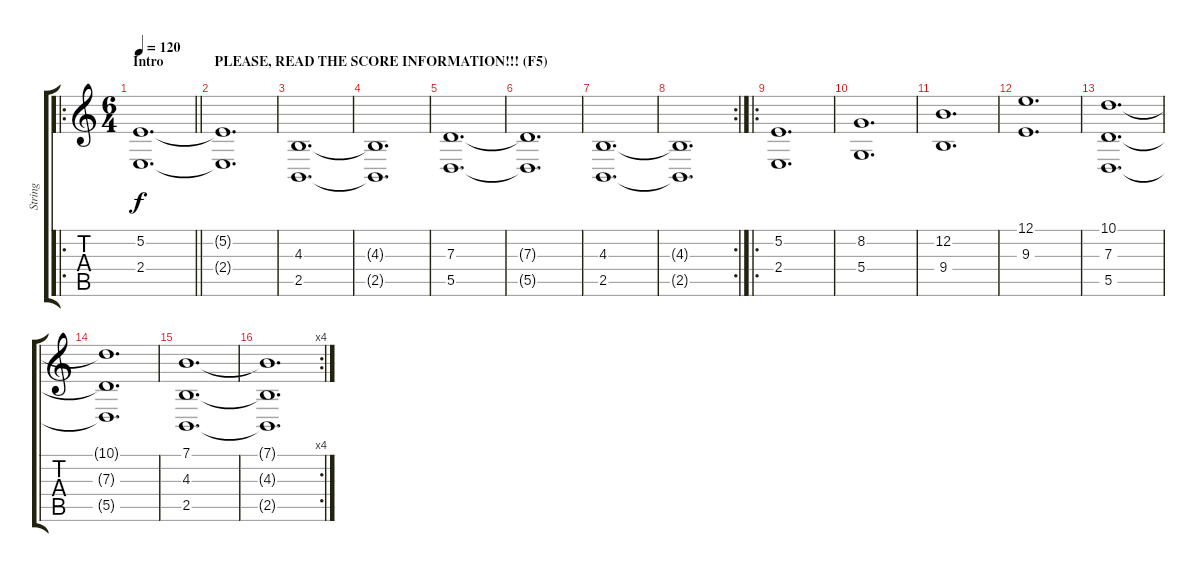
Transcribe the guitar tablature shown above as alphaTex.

\track ("String" "String") {instrument stringensemble2}
\staff {score tabs}
\tuning (E4 B3 G3 D3 A2 E2) {hide}
\ro
\ts (6 4)
\section ("" "Intro")
\tempo 120
\clef g2
\barLineRight lightlight
\ks c
(5.2 2.4).1{d dy f instrument stringensemble2} |
\section ("" "PLEASE, READ THE SCORE INFORMATION!!! (F5)")
(5.2{t} 2.4{t}).1{d} |
(4.3 2.5).1{d} |
(4.3{t} 2.5{t}).1{d} |
(7.3 5.5).1{d} |
(7.3{t} 5.5{t}).1{d} |
(4.3 2.5).1{d} |
\rc 2
(4.3{t} 2.5{t}).1{d} |
\ro
(5.2 2.4).1{d} |
(8.2 5.4).1{d} |
(12.2 9.4).1{d} |
(12.1 9.3).1{d} |
(10.1 7.3 5.5).1{d} |
(10.1{t} 7.3{t} 5.5{t}).1{d} |
(7.1 4.3 2.5).1{d} |
\rc 4
(7.1{t} 4.3{t} 2.5{t}).1{d}
